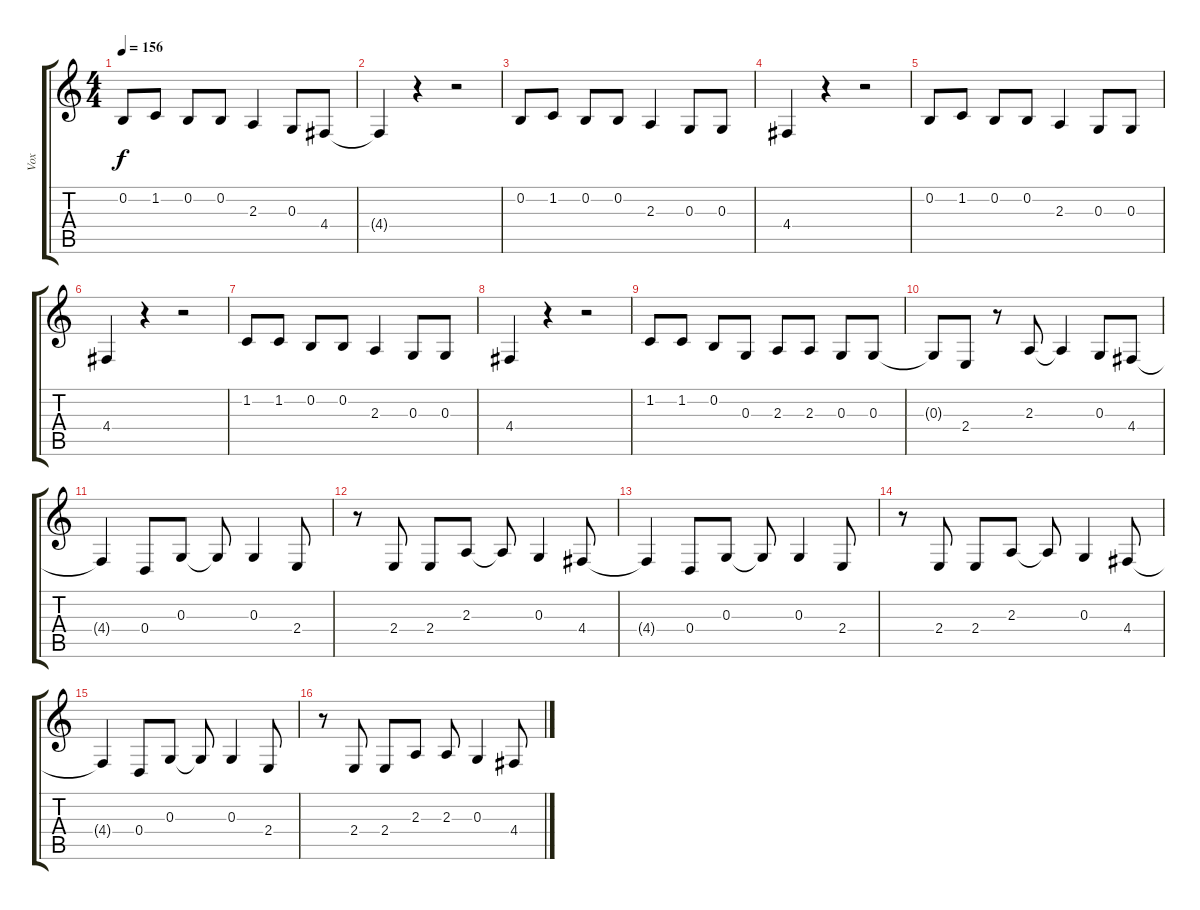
\track ("Vox" "Vox") {instrument synthvoice}
\staff {score tabs}
\tuning (E4 B3 G3 D3 A2 E2) {hide}
\ts (4 4)
\tempo 156
\clef g2
\ks c
0.2.8{dy f} 1.2.8 0.2.8 0.2.8 2.3.4 0.3.8 4.4.8 |
4.4{t}.4 r.4 r.2 |
0.2.8 1.2.8 0.2.8 0.2.8 2.3.4 0.3.8 0.3.8 |
4.4.4 r.4 r.2 |
0.2.8 1.2.8 0.2.8 0.2.8 2.3.4 0.3.8 0.3.8 |
4.4.4 r.4 r.2 |
1.2.8 1.2.8 0.2.8 0.2.8 2.3.4 0.3.8 0.3.8 |
4.4.4 r.4 r.2 |
1.2.8 1.2.8 0.2.8 0.3.8 2.3.8 2.3.8 0.3.8 0.3.8 |
0.3{t}.8 2.4.8 r.8 2.3.8 2.3{t}.4 0.3.8 4.4.8 |
4.4{t}.4 0.4.8 0.3.8 0.3{t}.8 0.3.4 2.4.8 |
r.8 2.4.8 2.4.8 2.3.8 2.3{t}.8 0.3.4 4.4.8 |
4.4{t}.4 0.4.8 0.3.8 0.3{t}.8 0.3.4 2.4.8 |
r.8 2.4.8 2.4.8 2.3.8 2.3{t}.8 0.3.4 4.4.8 |
4.4{t}.4 0.4.8 0.3.8 0.3{t}.8 0.3.4 2.4.8 |
r.8 2.4.8 2.4.8 2.3.8 2.3.8 0.3.4 4.4.8
